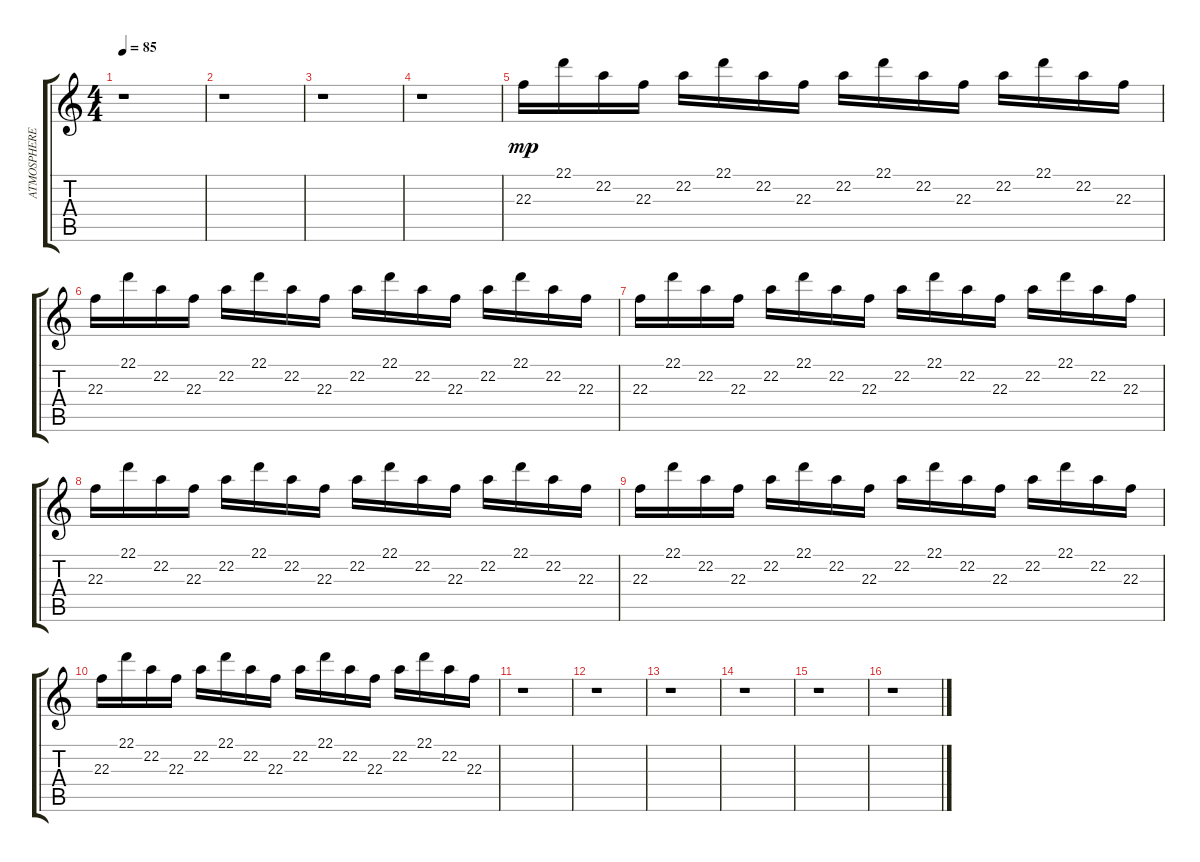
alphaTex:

\track ("ATMOSPHERE" "ATMOSPHERE") {instrument fx4atmosphere}
\staff {score tabs}
\tuning (E4 B3 G3 D3 A2 E2) {hide}
\ts (4 4)
\tempo 85
\clef g2
\ks c
r.1{dy mp instrument fx4atmosphere} |
r.1 |
r.1 |
r.1 |
22.3.16 22.1.16 22.2.16 22.3.16 22.2.16 22.1.16 22.2.16 22.3.16 22.2.16 22.1.16 22.2.16 22.3.16 22.2.16 22.1.16 22.2.16 22.3.16 |
22.3.16 22.1.16 22.2.16 22.3.16 22.2.16 22.1.16 22.2.16 22.3.16 22.2.16 22.1.16 22.2.16 22.3.16 22.2.16 22.1.16 22.2.16 22.3.16 |
22.3.16 22.1.16 22.2.16 22.3.16 22.2.16 22.1.16 22.2.16 22.3.16 22.2.16 22.1.16 22.2.16 22.3.16 22.2.16 22.1.16 22.2.16 22.3.16 |
22.3.16 22.1.16 22.2.16 22.3.16 22.2.16 22.1.16 22.2.16 22.3.16 22.2.16 22.1.16 22.2.16 22.3.16 22.2.16 22.1.16 22.2.16 22.3.16 |
22.3.16 22.1.16 22.2.16 22.3.16 22.2.16 22.1.16 22.2.16 22.3.16 22.2.16 22.1.16 22.2.16 22.3.16 22.2.16 22.1.16 22.2.16 22.3.16 |
22.3.16 22.1.16 22.2.16 22.3.16 22.2.16 22.1.16 22.2.16 22.3.16 22.2.16 22.1.16 22.2.16 22.3.16 22.2.16 22.1.16 22.2.16 22.3.16 |
r.1 |
r.1 |
r.1 |
r.1 |
r.1 |
r.1
